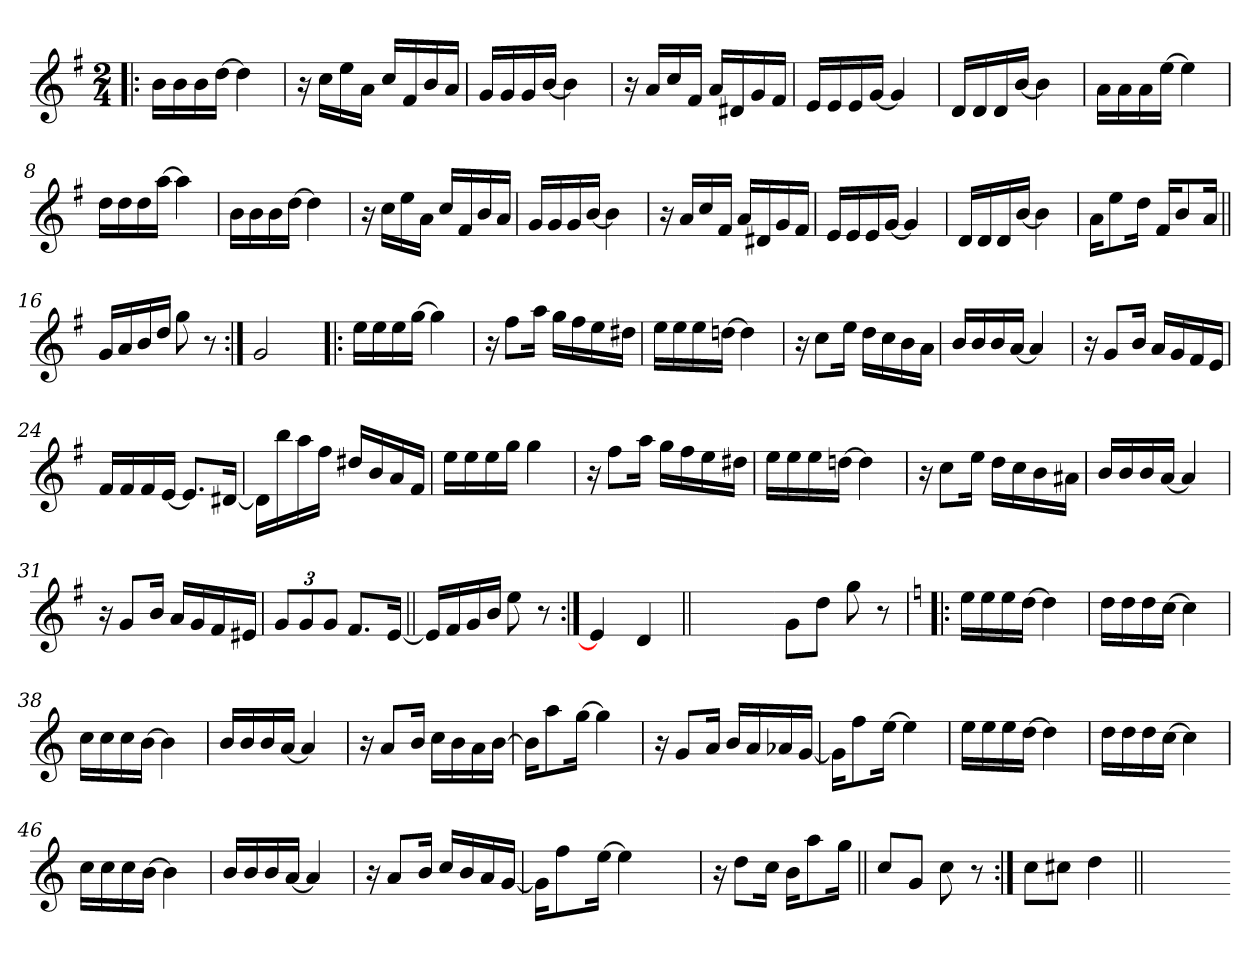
**kern
*part1
*staff1
*clefG2
*k[f#]
*G:
*M2/4
=1!|:
16b\LL
16b\
16b\
[16dd\JJ
4dd\]
=2
16r
16cc\LL
16ee\
16a\JJ
16cc/LL
16f#/
16b/
16a/JJ
=3
16g/LL
16g/
16g/
[16b/JJ
4b\]
=4
16r
16a/LL
16cc/
16f#/JJ
16a/LL
16d#X/
16g/
16f#/JJ
=5
16e/LL
16e/
16e/
[16g/JJ
4g/]
!!LO:LB:g=z
=6
16d/LL
16d/
16d/
[16b/JJ
4b\]
=7
16a\LL
16a\
16a\
[16ee\JJ
4ee\]
=8
16dd\LL
16dd\
16dd\
[16aa\JJ
4aa\]
=9
16b\LL
16b\
16b\
[16dd\JJ
4dd\]
=10
16r
16cc\LL
16ee\
16a\JJ
16cc/LL
16f#/
16b/
16a/JJ
!!LO:LB:g=z
=11
16g/LL
16g/
16g/
[16b/JJ
4b\]
=12
16r
16a/LL
16cc/
16f#/JJ
16a/LL
16d#X/
16g/
16f#/JJ
=13
16e/LL
16e/
16e/
[16g/JJ
4g/]
=14
16d/LL
16d/
16d/
[16b/JJ
4b\]
=15
16a\KL
8ee\
16dd\Jk
16f#/KL
8b/
16a/Jk
!!LO:LB:g=z
=16||
16g/LL
16a/
16b/
16dd/JJ
8gg\
8r
=17:|!
2g/
=18!|:
16ee\LL
16ee\
16ee\
[16gg\JJ
4gg\]
=19
16r
8ff#\L
16aa\Jk
16gg\LL
16ff#\
16ee\
16dd#X\JJ
=20
16ee\LL
16ee\
16ee\
[16ddn\JJ
4dd\]
!!LO:LB:g=z
=21
16r
8cc\L
16ee\Jk
16dd\LL
16cc\
16b\
16a\JJ
=22
16b/LL
16b/
16b/
[16a/JJ
4a/]
=23
16r
8g/L
16b/Jk
16a/LL
16g/
16f#/
16e/JJ
=24
16f#/LL
16f#/
16f#/
[16e/JJ
8.e/L]
[16d#X/Jk
=25
16d#\LL]
16bb\
16aa\
16ff#\JJ
16dd#X/LL
16b/
16a/
16f#/JJ
!!LO:LB:g=z
=26
16ee\LL
16ee\
16ee\
16gg\JJ
4gg\
=27
16r
8ff#\L
16aa\Jk
16gg\LL
16ff#\
16ee\
16dd#X\JJ
=28
16ee\LL
16ee\
16ee\
[16ddn\JJ
4dd\]
=29
16r
8cc\L
16ee\Jk
16dd\LL
16cc\
16b\
16a#X\JJ
=30
16b/LL
16b/
16b/
[16a/JJ
4a/]
!!LO:LB:g=z
=31
16r
8g/L
16b/Jk
16a/LL
16g/
16f#/
16e#X/JJ
=32
12g/L
12g/
12g/J
8.f#/L
[16e/Jk
=33||
16e/LL]
16f#/
16g/
16b/JJ
8ee\
8r
=34:|!
4e/]
4d/
=34X1||
*stria0
2ryy
!!LO:LB:g=z
=35-
*stria5
8g\L
8dd\J
8gg\
8r
=36!|:
*k[]
*C:
16ee\LL
16ee\
16ee\
[16dd\JJ
4dd\]
=37
16dd\LL
16dd\
16dd\
[16cc\JJ
4cc\]
=38
16cc\LL
16cc\
16cc\
[16b\JJ
4b\]
!!LO:LB:g=z
=39
16b/LL
16b/
16b/
[16a/JJ
4a/]
=40
16r
8a/L
16b/Jk
16cc\LL
16b\
16a\
[16b\JJ
=41
16b\KL]
8aa\
[16gg\Jk
4gg\]
=42
16r
8g/L
16a/Jk
16b/LL
16a/
16a-X/
[16g/JJ
=43
16g\KL]
8ff\
[16ee\Jk
4ee\]
!!LO:LB:g=z
=44
16ee\LL
16ee\
16ee\
[16dd\JJ
4dd\]
=45
16dd\LL
16dd\
16dd\
[16cc\JJ
4cc\]
=46
16cc\LL
16cc\
16cc\
[16b\JJ
4b\]
=47
16b/LL
16b/
16b/
[16a/JJ
4a/]
=48
16r
8a/L
16b/Jk
16cc/LL
16b/
16a/
[16g/JJ
!!LO:LB:g=z
=49
*^
16g\KL]	16ryy
8ff\	16ryy
.	16ryy
[>16ee\Jk	16ryy
4ee\]	16ryy
.	16ryy
.	16ryy
.	16ryy
*v	*v
=50
16r
8dd\L
16cc\Jk
16b\KL
8aa\
16gg\Jk
=51||
8cc/L
8g/J
8cc\
8r
=52:|!
8cc\L
8cc#X\J
4dd\
=53||
*stria0
2ryy
=-
*-
